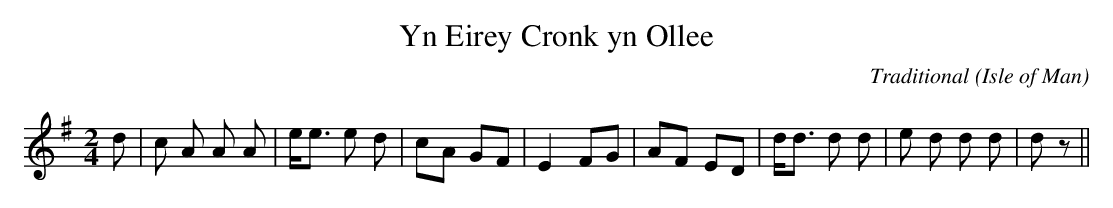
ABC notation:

X:1
T:Yn Eirey Cronk yn Ollee
C:Traditional
O:Isle of Man
M:2/4
L:1/8
K:G
d|c A A A|e<e e d|cA GF|E2 FG|AF ED|d<d d d|e d d d|d z||
